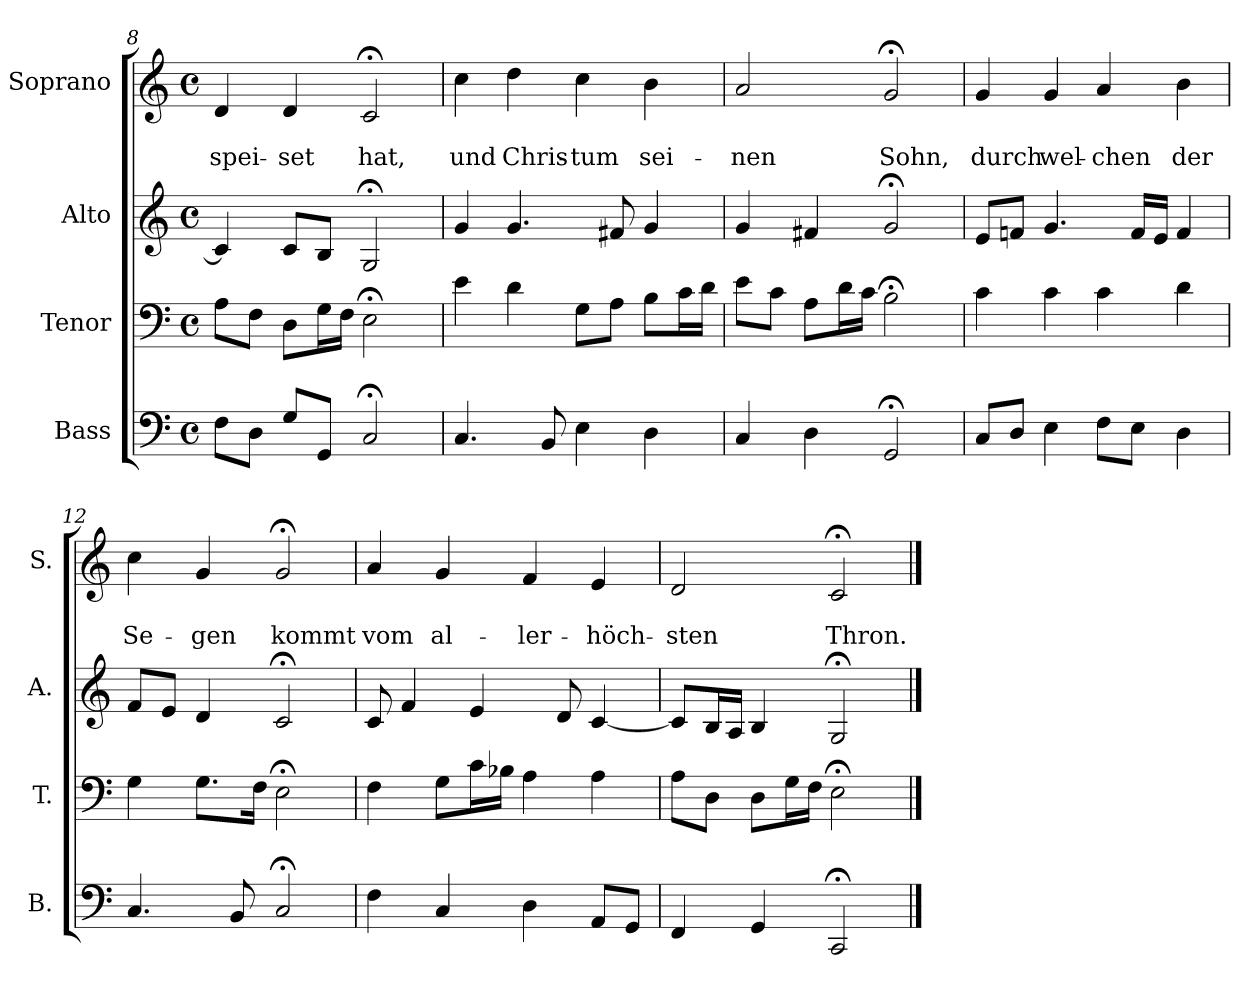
**kern	**kern	**kern	**kern	**text	**text
*part4	*part3	*part2	*part1	*part1	*part1
*staff4	*staff3	*staff2	*staff1	*staff1	*staff1
*I"Bass	*I"Tenor	*I"Alto	*I"Soprano	*	*
*I'B.	*I'T.	*I'A.	*I'S.	*	*
*clefF4	*clefF4	*clefG2	*clefG2	*	*
*k[]	*k[]	*k[]	*k[]	*	*
*	*	*	*C:	*	*
*M4/4	*M4/4	*M4/4	*M4/4	*	*
*met(c)	*met(c)	*met(c)	*met(c)	*	*
=8	=8	=8	=8	=8	=8
8F\L	8A\L	4c/]	4d/	.	-spei-
8D\J	8F\J	.	.	.	.
8G/L	8D\L	8c/L	4d/	.	-set
8GG/J	16G\L	8B/J	.	.	.
.	16F\JJ	.	.	.	.
2C;</	2E;<\	2G;</	2c;</	.	hat,
!!LO:PB:g=z
=9	=9	=9	=9	=9	=9
4.C/	4e\	4g/	4cc\	.	und
.	4d\	4.g/	4dd\	.	Chris-
8BB/	.	.	.	.	.
4E\	8G\L	.	4cc\	.	-tum
.	8A\J	8f#X/	.	.	.
4D\	8B\L	4g/	4b\	.	sei-
.	16c\L	.	.	.	.
.	16d\JJ	.	.	.	.
=10	=10	=10	=10	=10	=10
4C/	8e\L	4g/	2a/	.	-nen
.	8c\J	.	.	.	.
4D\	8A\L	4f#X/	.	.	.
.	16d\L	.	.	.	.
.	16c\JJ	.	.	.	.
2GG;</	2B;<\	2g;</	2g;</	.	Sohn,
=11	=11	=11	=11	=11	=11
8C/L	4c\	8e/L	4g/	.	durch
8D/J	.	8fn/J	.	.	.
4E\	4c\	4.g/	4g/	.	wel-
8F\L	4c\	.	4a/	.	-chen
8E\J	.	16f/LL	.	.	.
.	.	16e/JJ	.	.	.
4D\	4d\	4f/	4b\	.	der
!!LO:LB:g=z
=12	=12	=12	=12	=12	=12
4.C/	4G\	8f/L	4cc\	.	Se-
.	.	8e/J	.	.	.
.	8.G\L	4d/	4g/	.	-gen
8BB/	.	.	.	.	.
.	16F\Jk	.	.	.	.
2C;</	2E;<\	2c;</	2g;</	.	kommt
=13	=13	=13	=13	=13	=13
4F\	4F\	8c/	4a/	.	vom
.	.	4f/	.	.	.
4C/	8G\L	.	4g/	.	al-
.	16c\L	4e/	.	.	.
.	16B-X\JJ	.	.	.	.
4D\	4A\	.	4f/	.	-ler-
.	.	8d/	.	.	.
8AA/L	4A\	[4c/	4e/	.	-höch-
8GG/J	.	.	.	.	.
=14	=14	=14	=14	=14	=14
4FF/	8A\L	8c/L]	2d/	.	-sten
.	8D\J	16B/L	.	.	.
.	.	16A/JJ	.	.	.
4GG/	8D\L	4B/	.	.	.
.	16G\L	.	.	.	.
.	16F\JJ	.	.	.	.
2CC;</	2E;<\	2G;</	2c;</	.	Thron.
==	==	==	==	==	==
*-	*-	*-	*-	*-	*-
